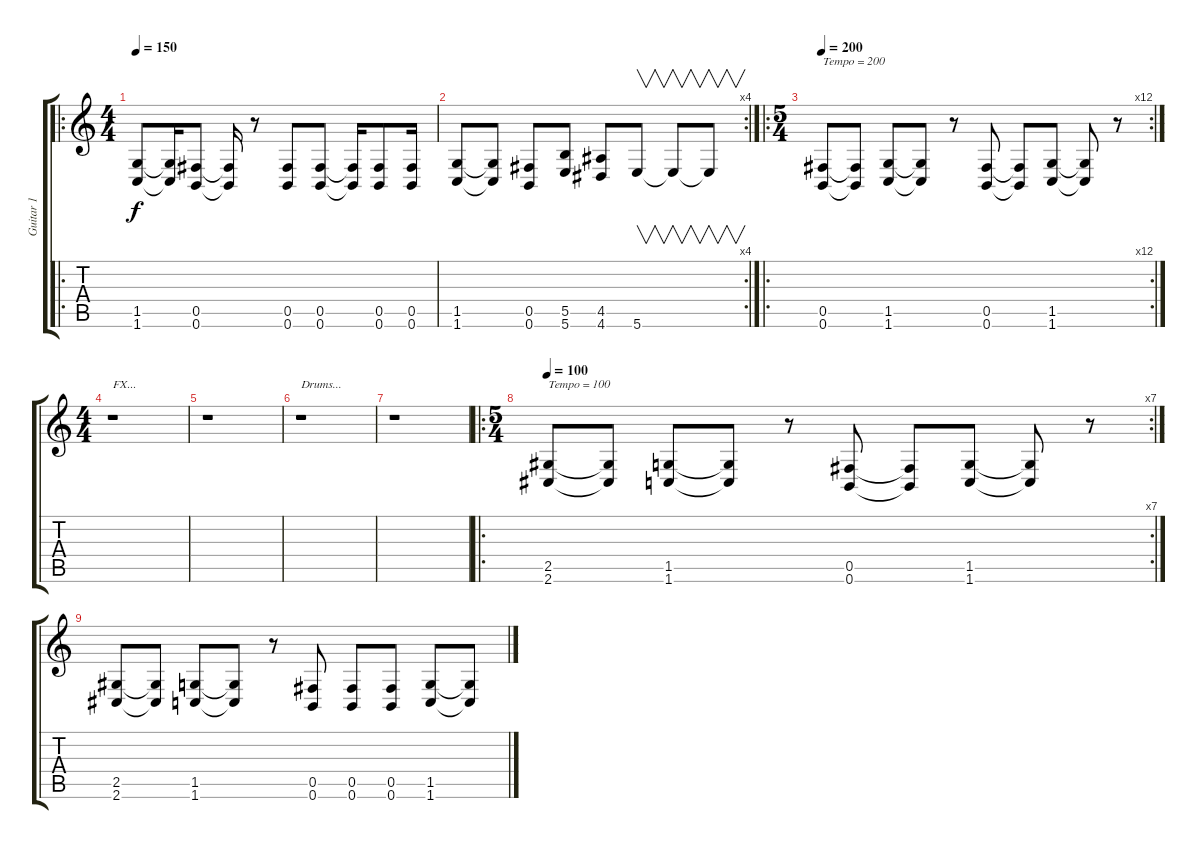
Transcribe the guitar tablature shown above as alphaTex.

\track ("Guitar 1" "Guitar 1") {instrument distortionguitar}
\staff {score tabs}
\tuning (Db4 Ab3 E3 B2 Gb2 B1) {hide}
\ro
\ts (4 4)
\tempo 150
\clef g2
\ks c
(1.5 1.6).8{dy f} (1.5{t} 1.6{t}).16 (0.5 0.6).8 (0.5{t} 0.6{t}).16 r.8 (0.5 0.6).8 (0.5 0.6).8 (0.5{t} 0.6{t}).16 (0.5 0.6).8 (0.5 0.6).16 |
\rc 4
(1.5 1.6).8 (1.5{t} 1.6{t}).8 (0.5 0.6).8 (5.5 5.6).8 (4.5 4.6).8 5.6.8{v} 5.6{t}.8{v} 5.6{t}.8{v} |
\ro
\rc 12
\ts (5 4)
\tempo 200
(0.5 0.6).8{txt "Tempo = 200"} (0.5{t} 0.6{t}).8 (1.5 1.6).8 (1.5{t} 1.6{t}).8 r.8 (0.5 0.6).8 (0.5{t} 0.6{t}).8 (1.5 1.6).8 (1.5{t} 1.6{t}).8 r.8 |
\ts (4 4)
r.1{txt "FX..."} |
r.1 |
r.1{txt "Drums..."} |
r.1 |
\ro
\rc 7
\ts (5 4)
\tempo 100
(2.5 2.6).8{txt "Tempo = 100"} (2.5{t} 2.6{t}).8 (1.5 1.6).8 (1.5{t} 1.6{t}).8 r.8 (0.5 0.6).8 (0.5{t} 0.6{t}).8 (1.5 1.6).8 (1.5{t} 1.6{t}).8 r.8 |
(2.5 2.6).8 (2.5{t} 2.6{t}).8 (1.5 1.6).8 (1.5{t} 1.6{t}).8 r.8 (0.5 0.6).8 (0.5 0.6).8 (0.5 0.6).8 (1.5 1.6).8 (1.5{t} 1.6{t}).8
